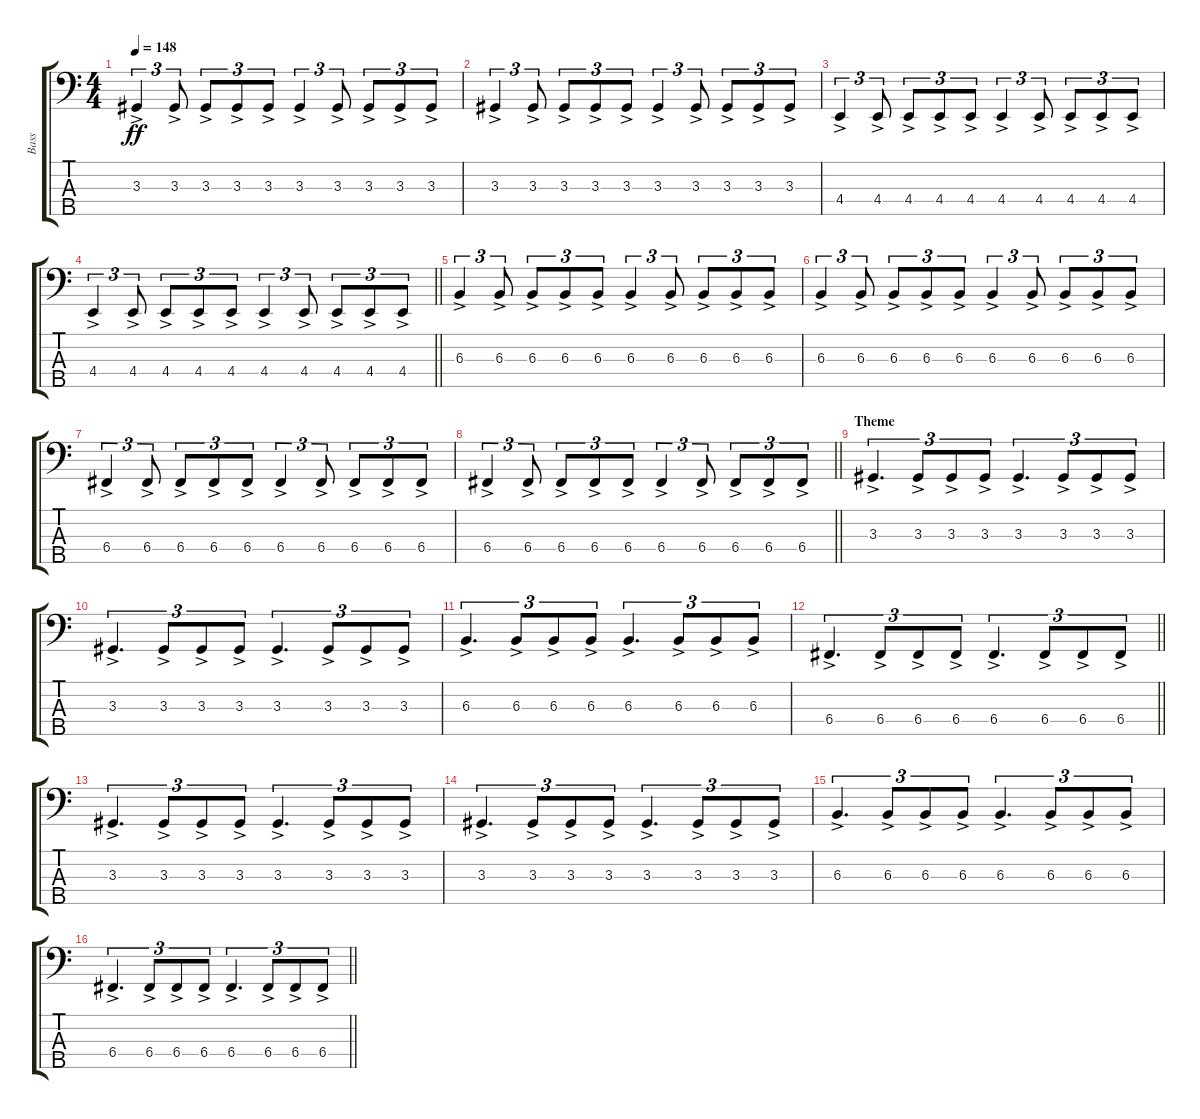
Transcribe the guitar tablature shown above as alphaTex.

\track ("Bass" "Bass") {instrument electricbassfinger}
\staff {score tabs}
\tuning (Eb2 Bb1 F1 C1 G0) {hide}
\ts (4 4)
\section ("" "")
\tempo 148
\clef f4
\ks c
3.3{ac}.4{tu (3 2) dy ff} 3.3{ac}.8{tu (3 2)} 3.3{ac}.8{tu (3 2)} 3.3{ac}.8{tu (3 2)} 3.3{ac}.8{tu (3 2)} 3.3{ac}.4{tu (3 2)} 3.3{ac}.8{tu (3 2)} 3.3{ac}.8{tu (3 2)} 3.3{ac}.8{tu (3 2)} 3.3{ac}.8{tu (3 2)} |
3.3{ac}.4{tu (3 2)} 3.3{ac}.8{tu (3 2)} 3.3{ac}.8{tu (3 2)} 3.3{ac}.8{tu (3 2)} 3.3{ac}.8{tu (3 2)} 3.3{ac}.4{tu (3 2)} 3.3{ac}.8{tu (3 2)} 3.3{ac}.8{tu (3 2)} 3.3{ac}.8{tu (3 2)} 3.3{ac}.8{tu (3 2)} |
4.4{ac}.4{tu (3 2)} 4.4{ac}.8{tu (3 2)} 4.4{ac}.8{tu (3 2)} 4.4{ac}.8{tu (3 2)} 4.4{ac}.8{tu (3 2)} 4.4{ac}.4{tu (3 2)} 4.4{ac}.8{tu (3 2)} 4.4{ac}.8{tu (3 2)} 4.4{ac}.8{tu (3 2)} 4.4{ac}.8{tu (3 2)} |
\barLineRight lightlight
4.4{ac}.4{tu (3 2)} 4.4{ac}.8{tu (3 2)} 4.4{ac}.8{tu (3 2)} 4.4{ac}.8{tu (3 2)} 4.4{ac}.8{tu (3 2)} 4.4{ac}.4{tu (3 2)} 4.4{ac}.8{tu (3 2)} 4.4{ac}.8{tu (3 2)} 4.4{ac}.8{tu (3 2)} 4.4{ac}.8{tu (3 2)} |
\section ("" "")
6.3{ac}.4{tu (3 2)} 6.3{ac}.8{tu (3 2)} 6.3{ac}.8{tu (3 2)} 6.3{ac}.8{tu (3 2)} 6.3{ac}.8{tu (3 2)} 6.3{ac}.4{tu (3 2)} 6.3{ac}.8{tu (3 2)} 6.3{ac}.8{tu (3 2)} 6.3{ac}.8{tu (3 2)} 6.3{ac}.8{tu (3 2)} |
6.3{ac}.4{tu (3 2)} 6.3{ac}.8{tu (3 2)} 6.3{ac}.8{tu (3 2)} 6.3{ac}.8{tu (3 2)} 6.3{ac}.8{tu (3 2)} 6.3{ac}.4{tu (3 2)} 6.3{ac}.8{tu (3 2)} 6.3{ac}.8{tu (3 2)} 6.3{ac}.8{tu (3 2)} 6.3{ac}.8{tu (3 2)} |
6.4{ac}.4{tu (3 2)} 6.4{ac}.8{tu (3 2)} 6.4{ac}.8{tu (3 2)} 6.4{ac}.8{tu (3 2)} 6.4{ac}.8{tu (3 2)} 6.4{ac}.4{tu (3 2)} 6.4{ac}.8{tu (3 2)} 6.4{ac}.8{tu (3 2)} 6.4{ac}.8{tu (3 2)} 6.4{ac}.8{tu (3 2)} |
\barLineRight lightlight
6.4{ac}.4{tu (3 2)} 6.4{ac}.8{tu (3 2)} 6.4{ac}.8{tu (3 2)} 6.4{ac}.8{tu (3 2)} 6.4{ac}.8{tu (3 2)} 6.4{ac}.4{tu (3 2)} 6.4{ac}.8{tu (3 2)} 6.4{ac}.8{tu (3 2)} 6.4{ac}.8{tu (3 2)} 6.4{ac}.8{tu (3 2)} |
\section ("" "Theme")
3.3{ac}.4{d tu (3 2)} 3.3{ac}.8{tu (3 2)} 3.3{ac}.8{tu (3 2)} 3.3{ac}.8{tu (3 2)} 3.3{ac}.4{d tu (3 2)} 3.3{ac}.8{tu (3 2)} 3.3{ac}.8{tu (3 2)} 3.3{ac}.8{tu (3 2)} |
3.3{ac}.4{d tu (3 2)} 3.3{ac}.8{tu (3 2)} 3.3{ac}.8{tu (3 2)} 3.3{ac}.8{tu (3 2)} 3.3{ac}.4{d tu (3 2)} 3.3{ac}.8{tu (3 2)} 3.3{ac}.8{tu (3 2)} 3.3{ac}.8{tu (3 2)} |
6.3{ac}.4{d tu (3 2)} 6.3{ac}.8{tu (3 2)} 6.3{ac}.8{tu (3 2)} 6.3{ac}.8{tu (3 2)} 6.3{ac}.4{d tu (3 2)} 6.3{ac}.8{tu (3 2)} 6.3{ac}.8{tu (3 2)} 6.3{ac}.8{tu (3 2)} |
\barLineRight lightlight
6.4{ac}.4{d tu (3 2)} 6.4{ac}.8{tu (3 2)} 6.4{ac}.8{tu (3 2)} 6.4{ac}.8{tu (3 2)} 6.4{ac}.4{d tu (3 2)} 6.4{ac}.8{tu (3 2)} 6.4{ac}.8{tu (3 2)} 6.4{ac}.8{tu (3 2)} |
\section ("" "")
3.3{ac}.4{d tu (3 2)} 3.3{ac}.8{tu (3 2)} 3.3{ac}.8{tu (3 2)} 3.3{ac}.8{tu (3 2)} 3.3{ac}.4{d tu (3 2)} 3.3{ac}.8{tu (3 2)} 3.3{ac}.8{tu (3 2)} 3.3{ac}.8{tu (3 2)} |
3.3{ac}.4{d tu (3 2)} 3.3{ac}.8{tu (3 2)} 3.3{ac}.8{tu (3 2)} 3.3{ac}.8{tu (3 2)} 3.3{ac}.4{d tu (3 2)} 3.3{ac}.8{tu (3 2)} 3.3{ac}.8{tu (3 2)} 3.3{ac}.8{tu (3 2)} |
6.3{ac}.4{d tu (3 2)} 6.3{ac}.8{tu (3 2)} 6.3{ac}.8{tu (3 2)} 6.3{ac}.8{tu (3 2)} 6.3{ac}.4{d tu (3 2)} 6.3{ac}.8{tu (3 2)} 6.3{ac}.8{tu (3 2)} 6.3{ac}.8{tu (3 2)} |
\barLineRight lightlight
6.4{ac}.4{d tu (3 2)} 6.4{ac}.8{tu (3 2)} 6.4{ac}.8{tu (3 2)} 6.4{ac}.8{tu (3 2)} 6.4{ac}.4{d tu (3 2)} 6.4{ac}.8{tu (3 2)} 6.4{ac}.8{tu (3 2)} 6.4{ac}.8{tu (3 2)}
